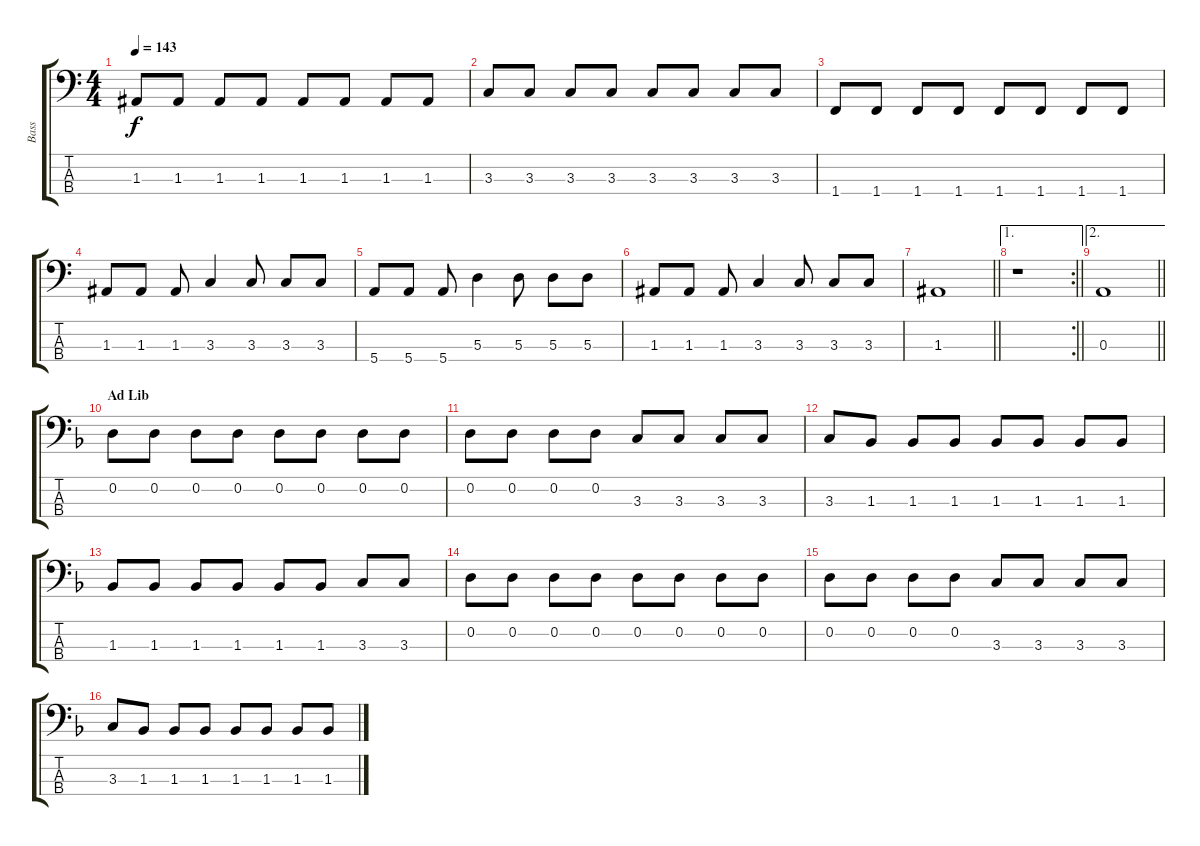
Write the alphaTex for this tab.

\track ("Bass" "Bass") {instrument electricbassfinger}
\staff {score tabs}
\tuning (G2 D2 A1 E1) {hide}
\ts (4 4)
\tempo 143
\clef f4
\ks c
1.3.8{dy f} 1.3.8 1.3.8 1.3.8 1.3.8 1.3.8 1.3.8 1.3.8 |
3.3.8 3.3.8 3.3.8 3.3.8 3.3.8 3.3.8 3.3.8 3.3.8 |
1.4.8 1.4.8 1.4.8 1.4.8 1.4.8 1.4.8 1.4.8 1.4.8 |
1.3.8 1.3.8 1.3.8 3.3.4 3.3.8 3.3.8 3.3.8 |
5.4.8 5.4.8 5.4.8 5.3.4 5.3.8 5.3.8 5.3.8 |
1.3.8 1.3.8 1.3.8 3.3.4 3.3.8 3.3.8 3.3.8 |
\barLineRight lightlight
1.3.1 |
\ae 1
\rc 2
\barLineRight lightlight
r.1 |
\ae 2
\barLineRight lightlight
0.3.1 |
\section ("" "Ad Lib")
\ks f
0.2.8 0.2.8 0.2.8 0.2.8 0.2.8 0.2.8 0.2.8 0.2.8 |
0.2.8 0.2.8 0.2.8 0.2.8 3.3.8 3.3.8 3.3.8 3.3.8 |
3.3.8 1.3.8 1.3.8 1.3.8 1.3.8 1.3.8 1.3.8 1.3.8 |
1.3.8 1.3.8 1.3.8 1.3.8 1.3.8 1.3.8 3.3.8 3.3.8 |
0.2.8 0.2.8 0.2.8 0.2.8 0.2.8 0.2.8 0.2.8 0.2.8 |
0.2.8 0.2.8 0.2.8 0.2.8 3.3.8 3.3.8 3.3.8 3.3.8 |
3.3.8 1.3.8 1.3.8 1.3.8 1.3.8 1.3.8 1.3.8 1.3.8
